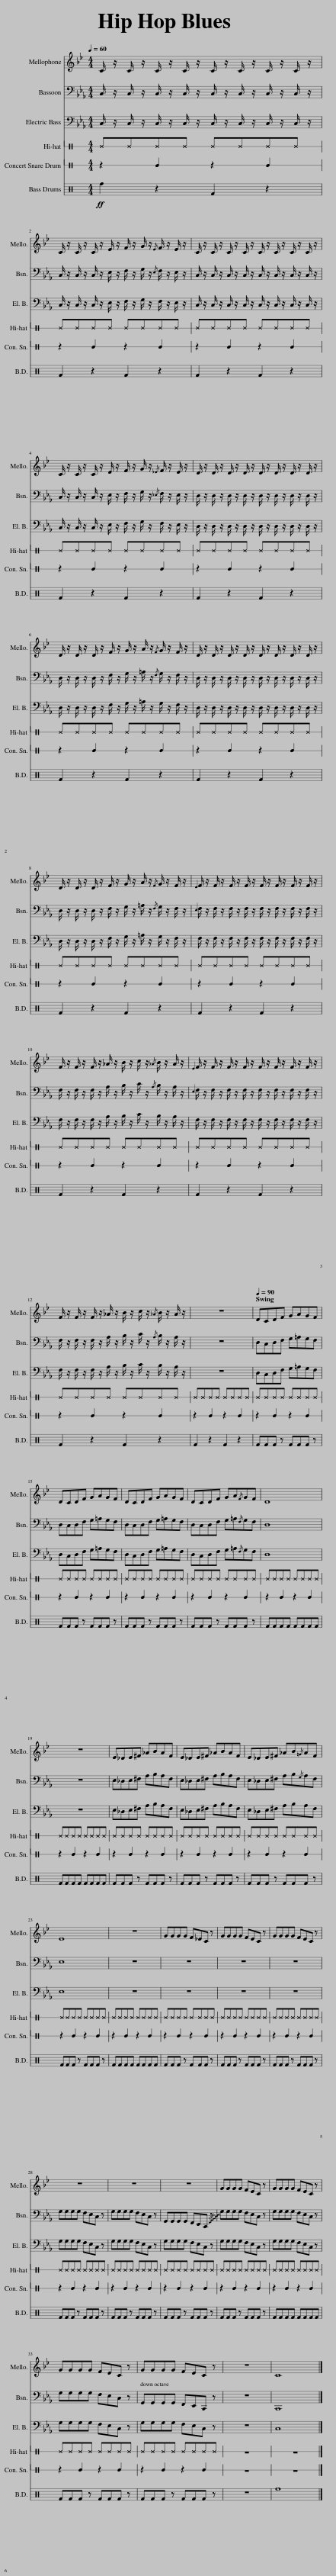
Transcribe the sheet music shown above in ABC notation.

X:1
%%score 1 2 3 4 5 6
L:1/8
Q:1/4=60
M:4/4
I:linebreak $
K:Eb
V:1 treble transpose=-7
V:2 bass
V:3 bass transpose=-12
V:4 perc stafflines=1
K:none
V:5 perc stafflines=1
K:none
V:6 perc
K:none
V:1
[K:Bb] C/ z/ C/ z/ C/ z/ C/ z/ C/ z/ C/ z/ C/ z/ C/ z/ |$ C/ z/ C/ z/ C/ z/ E/ z/ F/ z/ G/ z/{/E} F/ z/ E/ z/ | C/ z/ C/ z/ C/ z/ C/ z/ C/ z/ C/ z/ C/ z/ C/ z/ |$ C/ z/ C/ z/ C/ z/ E/ z/ F/ z/ G/ z/{/_E} F/ z/ E/ z/ | D/ z/ D/ z/ D/ z/ D/ z/ D/ z/ D/ z/ D/ z/ D/ z/ |$ %5
 D/ z/ D/ z/ D/ z/ F/ z/ G/ z/ A/ z/{/F} G/ z/ F/ z/ | D/ z/ D/ z/ D/ z/ D/ z/ D/ z/ D/ z/ D/ z/ D/ z/ |$ D/ z/ D/ z/ D/ z/ F/ z/ G/ z/ A/ z/{/F} G/ z/ F/ z/ |{E} F/ z/ F/ z/ F/ z/ F/ z/ F/ z/ F/ z/ F/ z/ F/ z/ |$ F/ z/ F/ z/ F/ z/ _A/ z/ B/ z/ c/ z/{/_A} B/ z/ A/ z/ | %10
{E} F/ z/ F/ z/ F/ z/ F/ z/ F/ z/ F/ z/ F/ z/ F/ z/ |$ F/ z/ F/ z/ F/ z/ _A/ z/ B/ z/ c/ z/{/_A} B/ z/ A/ z/ | z8 |[Q:1/4=90] DCDF GAGF |$ DCDF GAGF | %15
 DCDF GAGF | DCDF GA{/F}GF | D8 |$ z8 | E_DE^F _ABAF | %20
 E_DE^F _ABAF | E_DE^F _AB{/=G}AF |$ E8 | z8 | GGGG F_EC z | %25
 GGGG FEC z | GGGG FEC z |$ z8 | z8 | z8 | %30
 GGGG FEC z | GGGG FEC z |$ GGGG FEC z | GGGG FEC z | z8 | %35
 C8 |] %36
V:2
 C,/ z/ C,/ z/ C,/ z/ C,/ z/ C,/ z/ C,/ z/ C,/ z/ C,/ z/ |$ C,/ z/ C,/ z/ C,/ z/ E,/ z/ F,/ z/ G,/ z/{/E,} F,/ z/ E,/ z/ | C,/ z/ C,/ z/ C,/ z/ C,/ z/ C,/ z/ C,/ z/ C,/ z/ C,/ z/ |$ C,/ z/ C,/ z/ C,/ z/ E,/ z/ F,/ z/ G,/ z/{/_E,} F,/ z/ E,/ z/ | D,/ z/ D,/ z/ D,/ z/ D,/ z/ D,/ z/ D,/ z/ D,/ z/ D,/ z/ |$ %5
 D,/ z/ D,/ z/ D,/ z/ F,/ z/ G,/ z/ =A,/ z/{/F,} G,/ z/ F,/ z/ | D,/ z/ D,/ z/ D,/ z/ D,/ z/ D,/ z/ D,/ z/ D,/ z/ D,/ z/ |$ D,/ z/ D,/ z/ D,/ z/ F,/ z/ G,/ z/ =A,/ z/{/F,} G,/ z/ F,/ z/ |{E,} F,/ z/ F,/ z/ F,/ z/ F,/ z/ F,/ z/ F,/ z/ F,/ z/ F,/ z/ |$ F,/ z/ F,/ z/ F,/ z/ A,/ z/ B,/ z/ C/ z/{/A,} B,/ z/ A,/ z/ | %10
{E,} F,/ z/ F,/ z/ F,/ z/ F,/ z/ F,/ z/ F,/ z/ F,/ z/ F,/ z/ |$ F,/ z/ F,/ z/ F,/ z/ A,/ z/ B,/ z/ C/ z/{/A,} B,/ z/ A,/ z/ | z8 | D,C,D,F, G,=A,G,F, |$ D,C,D,F, G,=A,G,F, | %15
 D,C,D,F, G,=A,G,F, | D,C,D,F, G,=A,{/F,}G,F, | D,8 |$ z8 | E,_D,E,^F, A,B,A,F, | %20
 E,_D,E,^F, A,B,A,F, | E,_D,E,^F, A,B,{/G,}A,F, |$ E,8 | z8 | z8 | %25
 z8 | z8 |$ G,G,G,G, F,E,C, z | G,G,G,G, F,E,C, z | G,,G,,G,,G,, F,,E,,!~(!C,, z | %30
 !~)!G,G,G,G, F,E,C, z | G,G,G,G, F,E,C, z |$ G,G,G,G, F,E,C, z | G,,G,,G,,G,, F,,E,,C,, z | z8 | %35
 C,,8 |] %36
V:3
 C,/ z/ C,/ z/ C,/ z/ C,/ z/ C,/ z/ C,/ z/ C,/ z/ C,/ z/ |$ C,/ z/ C,/ z/ C,/ z/ E,/ z/ F,/ z/ G,/ z/ F,/ z/ E,/ z/ | C,/ z/ C,/ z/ C,/ z/ C,/ z/ C,/ z/ C,/ z/ C,/ z/ C,/ z/ |$ C,/ z/ C,/ z/ C,/ z/ E,/ z/ F,/ z/ G,/ z/ F,/ z/ E,/ z/ | D,/ z/ D,/ z/ D,/ z/ D,/ z/ D,/ z/ D,/ z/ D,/ z/ D,/ z/ |$ %5
 D,/ z/ D,/ z/ D,/ z/ F,/ z/ G,/ z/ =A,/ z/ G,/ z/ F,/ z/ | D,/ z/ D,/ z/ D,/ z/ D,/ z/ D,/ z/ D,/ z/ D,/ z/ D,/ z/ |$ D,/ z/ D,/ z/ D,/ z/ F,/ z/ G,/ z/ =A,/ z/ G,/ z/ F,/ z/ | F,/ z/ F,/ z/ F,/ z/ F,/ z/ F,/ z/ F,/ z/ F,/ z/ F,/ z/ |$ F,/ z/ F,/ z/ F,/ z/ A,/ z/ B,/ z/ C/ z/ B,/ z/ A,/ z/ | %10
 F,/ z/ F,/ z/ F,/ z/ F,/ z/ F,/ z/ F,/ z/ F,/ z/ F,/ z/ |$ F,/ z/ F,/ z/ F,/ z/ A,/ z/ B,/ z/ C/ z/ B,/ z/ A,/ z/ | z8 | D,C,D,F, G,=A,G,F, |$ D,C,D,F, G,=A,G,F, | %15
 D,C,D,F, G,=A,G,F, | D,C,D,F, G,=A,{/F,}G,F, | D,8 |$ z8 | E,_D,E,^F, A,B,A,F, | %20
 E,_D,E,^F, A,B,A,F, | E,_D,E,^F, A,B,A,F, |$ E,8 | z8 | z8 | %25
 z8 | z8 |$ G,G,G,G, F,E,C, z | G,G,G,G, F,E,C, z | G,G,G,G, F,E,C, z | %30
 G,G,G,G, F,E,C, z | G,G,G,G, F,E,C, z |$ G,G,G,G, F,E,C, z | G,G,G,G, F,E,C, z | z8 | %35
 C,8 |] %36
V:4
[K:C] ^E^E^E^E ^E^E^E^E |$ ^E^E^E^E ^E^E^E^E | ^E^E^E^E ^E^E^E^E |$ ^E^E^E^E ^E^E^E^E | ^E^E^E^E ^E^E^E^E |$ %5
 ^E^E^E^E ^E^E^E^E | ^E^E^E^E ^E^E^E^E |$ ^E^E^E^E ^E^E^E^E | ^E^E^E^E ^E^E^E^E |$ ^E^E^E^E ^E^E^E^E | %10
 ^E^E^E^E ^E^E^E^E |$ ^E^E^E^E ^E^E^E^E | ^E^E^E^E ^E^E^E^E | ^E^E^E^E ^E^E^E^E |$ ^E^E^E^E ^E^E^E^E | %15
 ^E^E^E^E ^E^E^E^E | ^E^E^E^E ^E^E^E^E | ^E^E^E^E ^E^E^E^E |$ ^E^E^E^E ^E^E^E^E | ^E^E^E^E ^E^E^E^E | %20
 ^E^E^E^E ^E^E^E^E | ^E^E^E^E ^E^E^E^E |$ ^E^E^E^E ^E^E^E^E | ^E^E^E^E ^E^E^E^E | ^E^E^E^E ^E^E^E^E | %25
 ^E^E^E^E ^E^E^E^E | ^E^E^E^E ^E^E^E^E |$ ^E^E^E^E ^E^E^E^E | ^E^E^E^E ^E^E^E^E | ^E^E^E^E ^E^E^E^E | %30
 ^E^E^E^E ^E^E^E^E | ^E^E^E^E ^E^E^E^E |$ ^E^E^E^E ^E^E^E^E | ^E^E^E^E ^E^E^E^E | z8 | %35
 z8 |] %36
V:5
[K:C] z2 E2 z2 E2 |$ z2 E2 z2 E2 | z2 E2 z2 E2 |$ z2 E2 z2 E2 | z2 E2 z2 E2 |$ %5
 z2 E2 z2 E2 | z2 E2 z2 E2 |$ z2 E2 z2 E2 | z2 E2 z2 E2 |$ z2 E2 z2 E2 | %10
 z2 E2 z2 E2 |$ z2 E2 z2 E2 | z2 E2 z2 E2 | z2 E2 z2 E2 |$ z2 E2 z2 E2 | %15
 z2 E2 z2 E2 | z2 E2 z2 E2 | z2 E2 z2 E2 |$ z2 E2 z2 E2 | z2 E2 z2 E2 | %20
 z2 E2 z2 E2 | z2 E2 z2 E2 |$ z2 E2 z2 E2 | z2 E2 z2 E2 | z2 E2 z2 E2 | %25
 z2 E2 z2 E2 | z2 E2 z2 E2 |$ z2 E2 z2 E2 | z2 E2 z2 E2 | z2 E2 z2 E2 | %30
 z2 E2 z2 E2 | z2 E2 z2 E2 |$ z2 E2 z2 E2 | z2 E2 z2 E2 | z8 | %35
 z8 |] %36
V:6
[K:C]!ff! f2 z2 F2 z2 |$ F2 z2 F2 z2 | F2 z2 F2 z2 |$ F2 z2 F2 z2 | F2 z2 F2 z2 |$ %5
 F2 z2 F2 z2 | F2 z2 F2 z2 |$ F2 z2 F2 z2 | F2 z2 F2 z2 |$ F2 z2 F2 z2 | %10
 F2 z2 F2 z2 |$ F2 z2 F2 z2 | F2 z2 F2 z2 | FFF z FFF z |$ FFF z FFF z | %15
 FFF z FFF z | FFF z FFF z | FFFF FFFF |$ FFFF FFFF | FFF z FFF z | %20
 FFF z FFF z | FFF z FFF z |$ FFF z FFF z | FFFF FFFF | FFF z FFF z | %25
 FFF z FFF z | FFF z FFF z |$ FFF z FFF z | FFF z FFF z | FFF z FFF z | %30
 FFF z FFF z | FFFF FFFF |$ FFF z FFF z | FFF z FFF z | z8 | %35
 f8 |] %36
